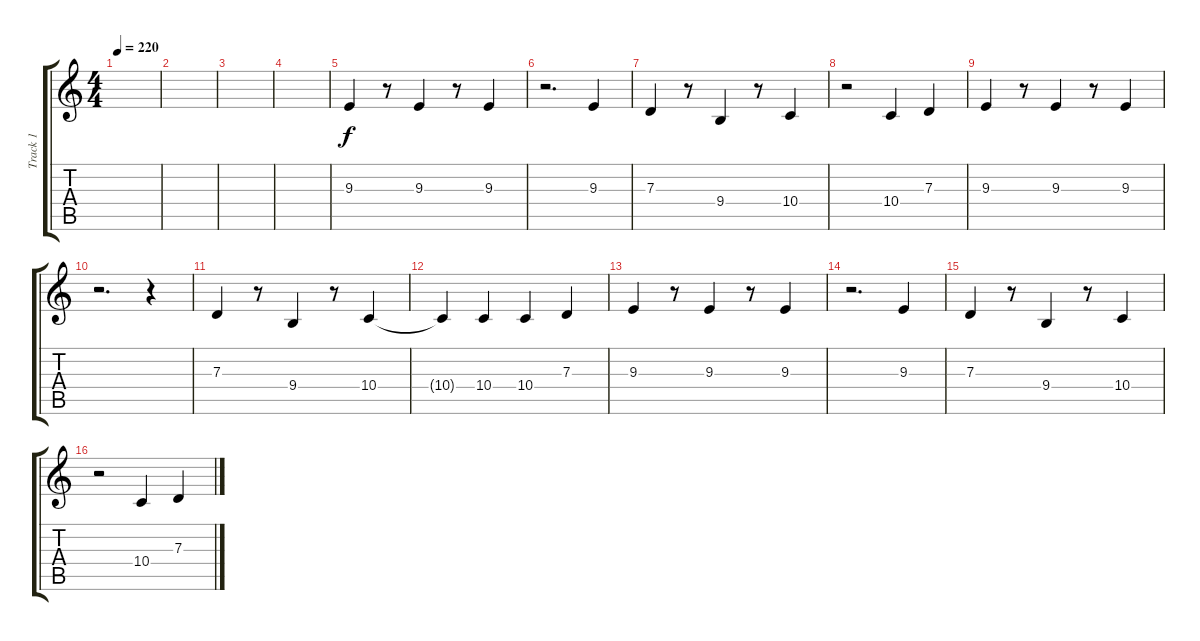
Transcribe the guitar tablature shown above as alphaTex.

\track ("Track 1" "Track 1") {instrument flute}
\staff {score tabs}
\tuning (E4 B3 G3 D3 A2 E2) {hide}
\ts (4 4)
\tempo 220
\clef g2
\ks c
|
|
|
|
9.3.4 r.8 9.3.4 r.8 9.3.4 |
r.2{d} 9.3.4 |
7.3.4 r.8 9.4.4 r.8 10.4.4 |
r.2 10.4.4 7.3.4 |
9.3.4 r.8 9.3.4 r.8 9.3.4 |
r.2{d} r.4 |
7.3.4 r.8 9.4.4 r.8 10.4.4 |
10.4{t}.4 10.4.4 10.4.4 7.3.4 |
9.3.4 r.8 9.3.4 r.8 9.3.4 |
r.2{d} 9.3.4 |
7.3.4 r.8 9.4.4 r.8 10.4.4 |
r.2 10.4.4 7.3.4
